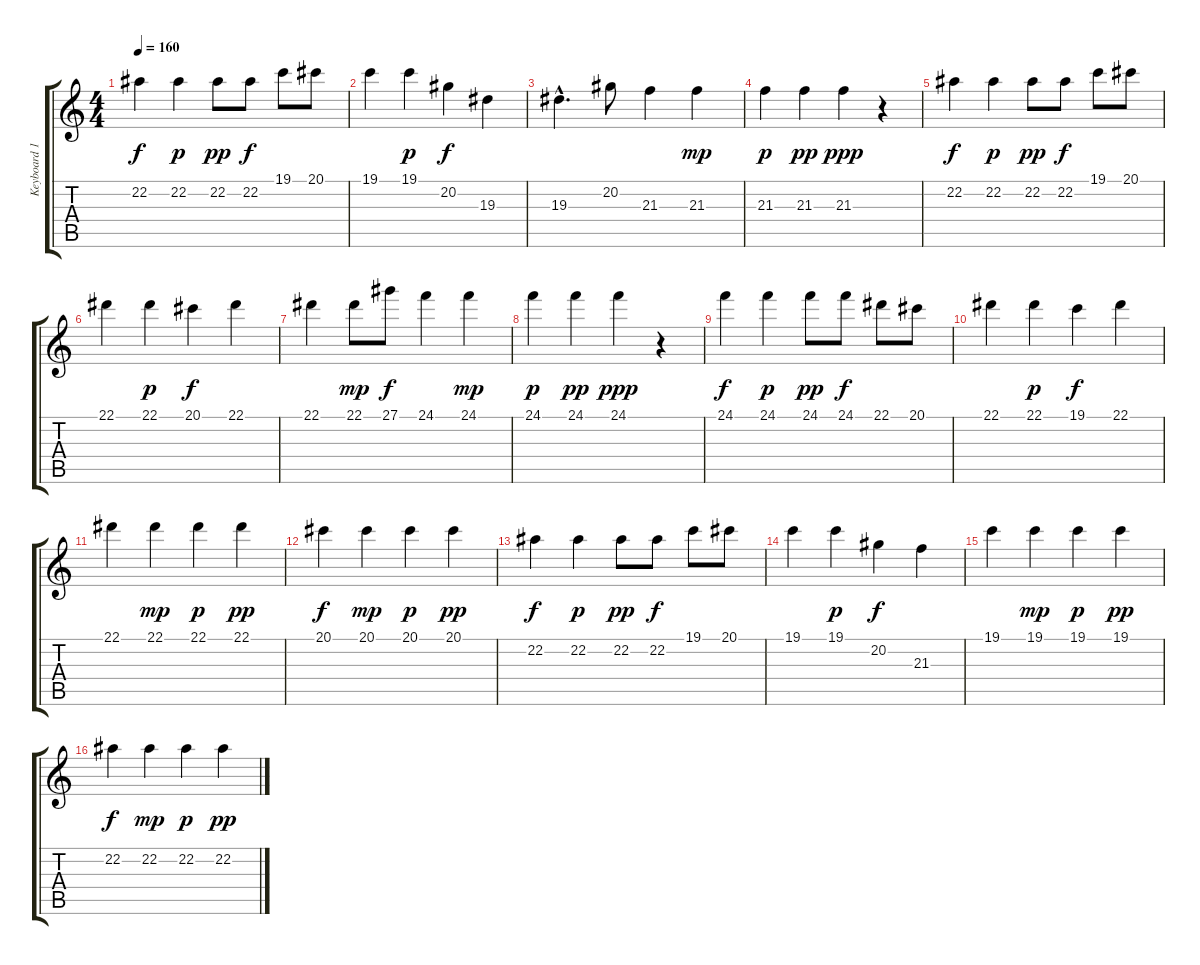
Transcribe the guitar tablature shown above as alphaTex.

\track ("Keyboard 1" "Keyboard 1") {instrument stringensemble1}
\staff {score tabs}
\tuning (F4 C4 Ab3 Eb3 Bb2 F2) {hide}
\ts (4 4)
\section ("" "")
\tempo 160
\clef g2
\ks c
22.2.4{dy f} 22.2.4{dy p} 22.2.8{dy pp} 22.2.8{dy f} 19.1.8 20.1.8 |
19.1.4 19.1.4{dy p} 20.2.4{dy f} 19.3.4 |
19.3{hac}.4{d} 20.2.8 21.3.4 21.3.4{dy mp} |
21.3.4{dy p} 21.3.4{dy pp} 21.3.4{dy ppp} r.4 |
22.2.4{dy f} 22.2.4{dy p} 22.2.8{dy pp} 22.2.8{dy f} 19.1.8 20.1.8 |
22.1.4 22.1.4{dy p} 20.1.4{dy f} 22.1.4 |
22.1.4 22.1.8{dy mp} 27.1.8{dy f} 24.1.4 24.1.4{dy mp} |
24.1.4{dy p} 24.1.4{dy pp} 24.1.4{dy ppp} r.4 |
24.1.4{dy f} 24.1.4{dy p} 24.1.8{dy pp} 24.1.8{dy f} 22.1.8 20.1.8 |
22.1.4 22.1.4{dy p} 19.1.4{dy f} 22.1.4 |
22.1.4 22.1.4{dy mp} 22.1.4{dy p} 22.1.4{dy pp} |
20.1.4{dy f} 20.1.4{dy mp} 20.1.4{dy p} 20.1.4{dy pp} |
22.2.4{dy f} 22.2.4{dy p} 22.2.8{dy pp} 22.2.8{dy f} 19.1.8 20.1.8 |
19.1.4 19.1.4{dy p} 20.2.4{dy f} 21.3.4 |
19.1.4 19.1.4{dy mp} 19.1.4{dy p} 19.1.4{dy pp} |
22.2.4{dy f} 22.2.4{dy mp} 22.2.4{dy p} 22.2.4{dy pp}
